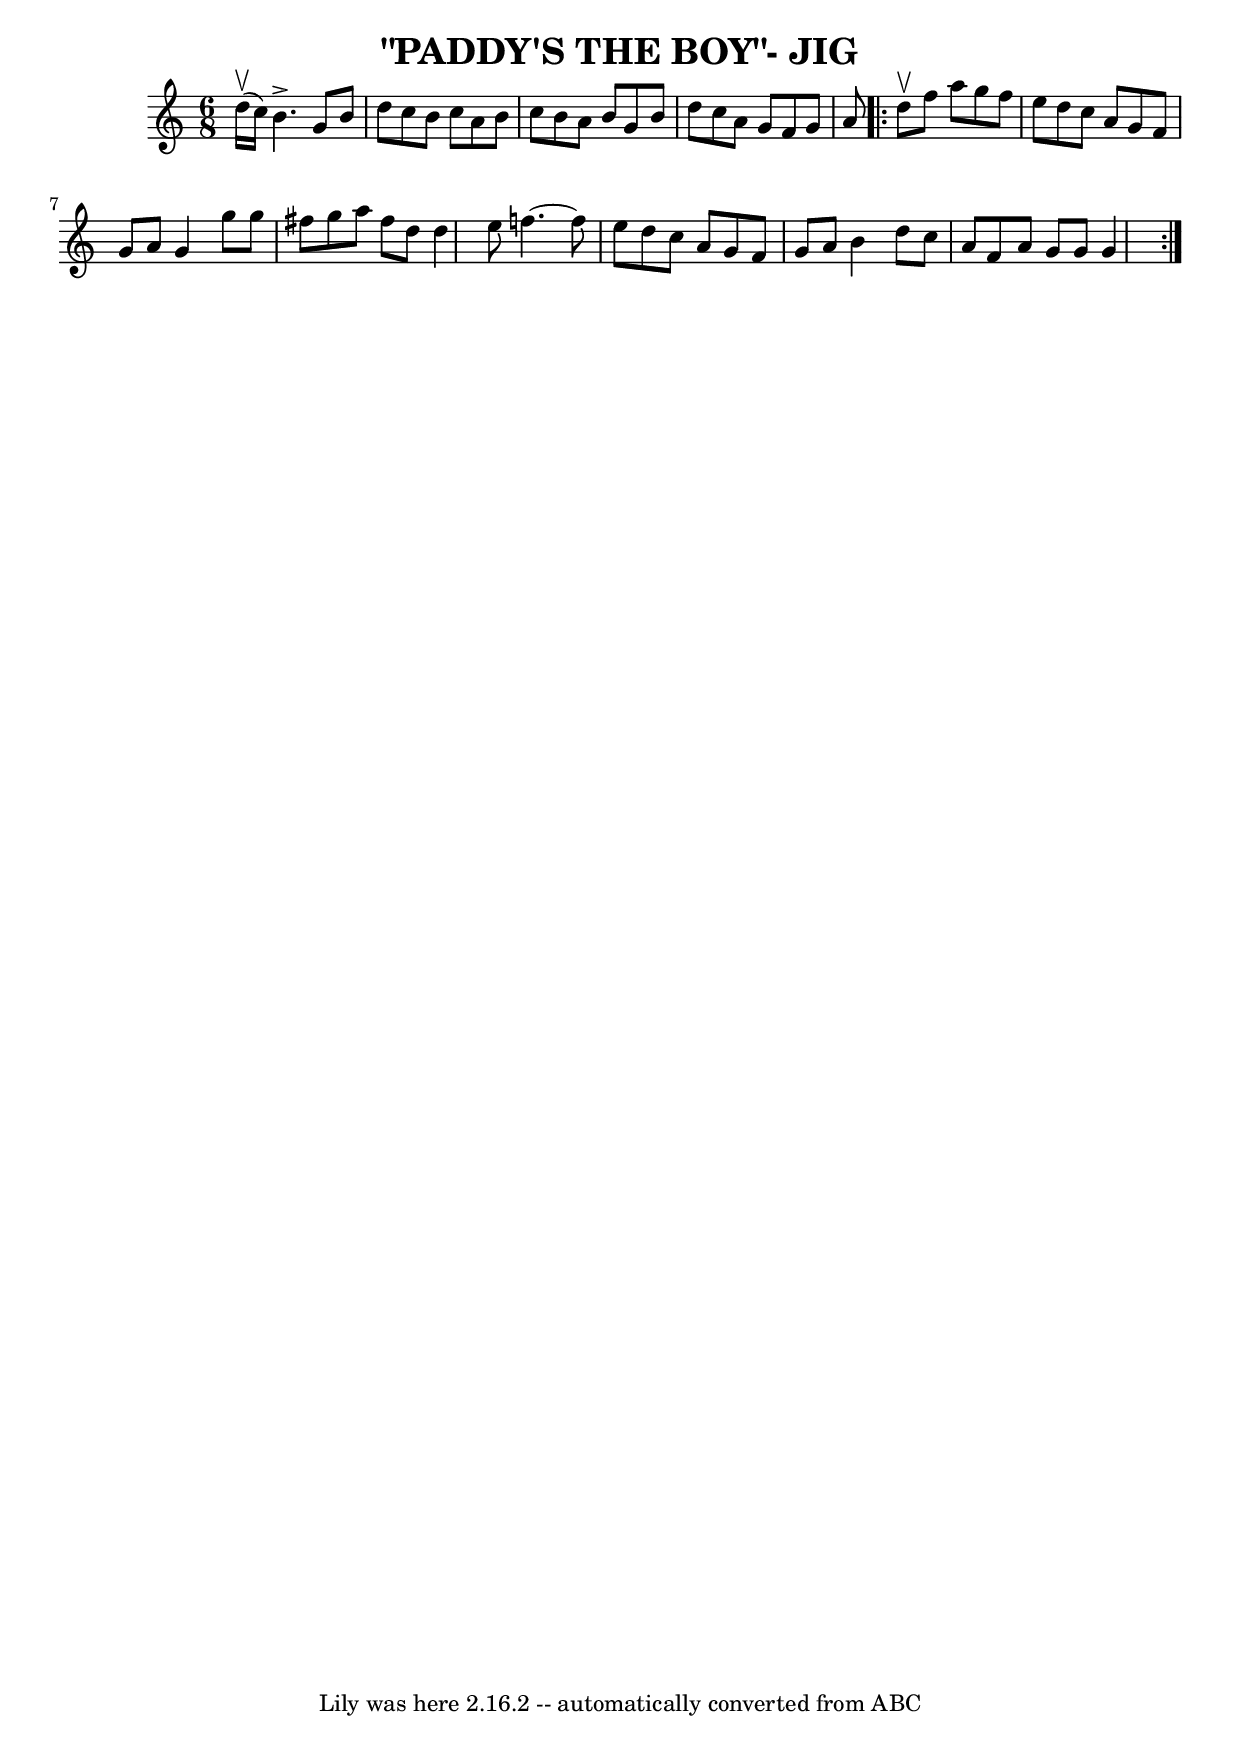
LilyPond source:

\version "2.16.2"
\include "Mammoth.ily"
\header {
  %% book = "Ryan's Mammoth Collection of Fiddle Tunes"
  crossRefNumber = "1"
  footnotes = ""
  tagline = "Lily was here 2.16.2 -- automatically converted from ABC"
  title = "\"PADDY'S THE BOY\"- JIG"

}
voicedefault =  {


  \time 6/8 
  \key g \mixolydian
 d''16 (^\upbow c''16)       |
  
  b'4.^\accent g'8 b'8 d''8    |
  c''8 b'8 c''8 a'8    
  b'8 c''8    |
  b'8 a'8 b'8 g'8 b'8 d''8    |
  
  c''8 a'8 g'8 f'8 g'8 a'8        |
  
  \repeat volta 2 {
    
    d''8^\upbow       |
    f''8 a''8 g''8 f''8 e''8 d''8    
    |
    c''8 a'8 g'8 f'8 g'8 a'8    |
    g'4 g''8    
    g''8 fis''8 g''8    |
    a''8 fis''8 d''8 d''4 e''8     
    |
    f''!4.   ~ f''8 e''8 d''8    |
    c''8 a'8    
    g'8 f'8 g'8 a'8    |
    b'4 d''8 c''8 a'8 f'8    
    |
    a'8 g'8 g'8 g'4    
  }   

}

\score{
  <<

    \context Staff="default"
    {
      \voicedefault 
      
    }

  >>
  \layout {
    
  }
  \midi {
  }

}
